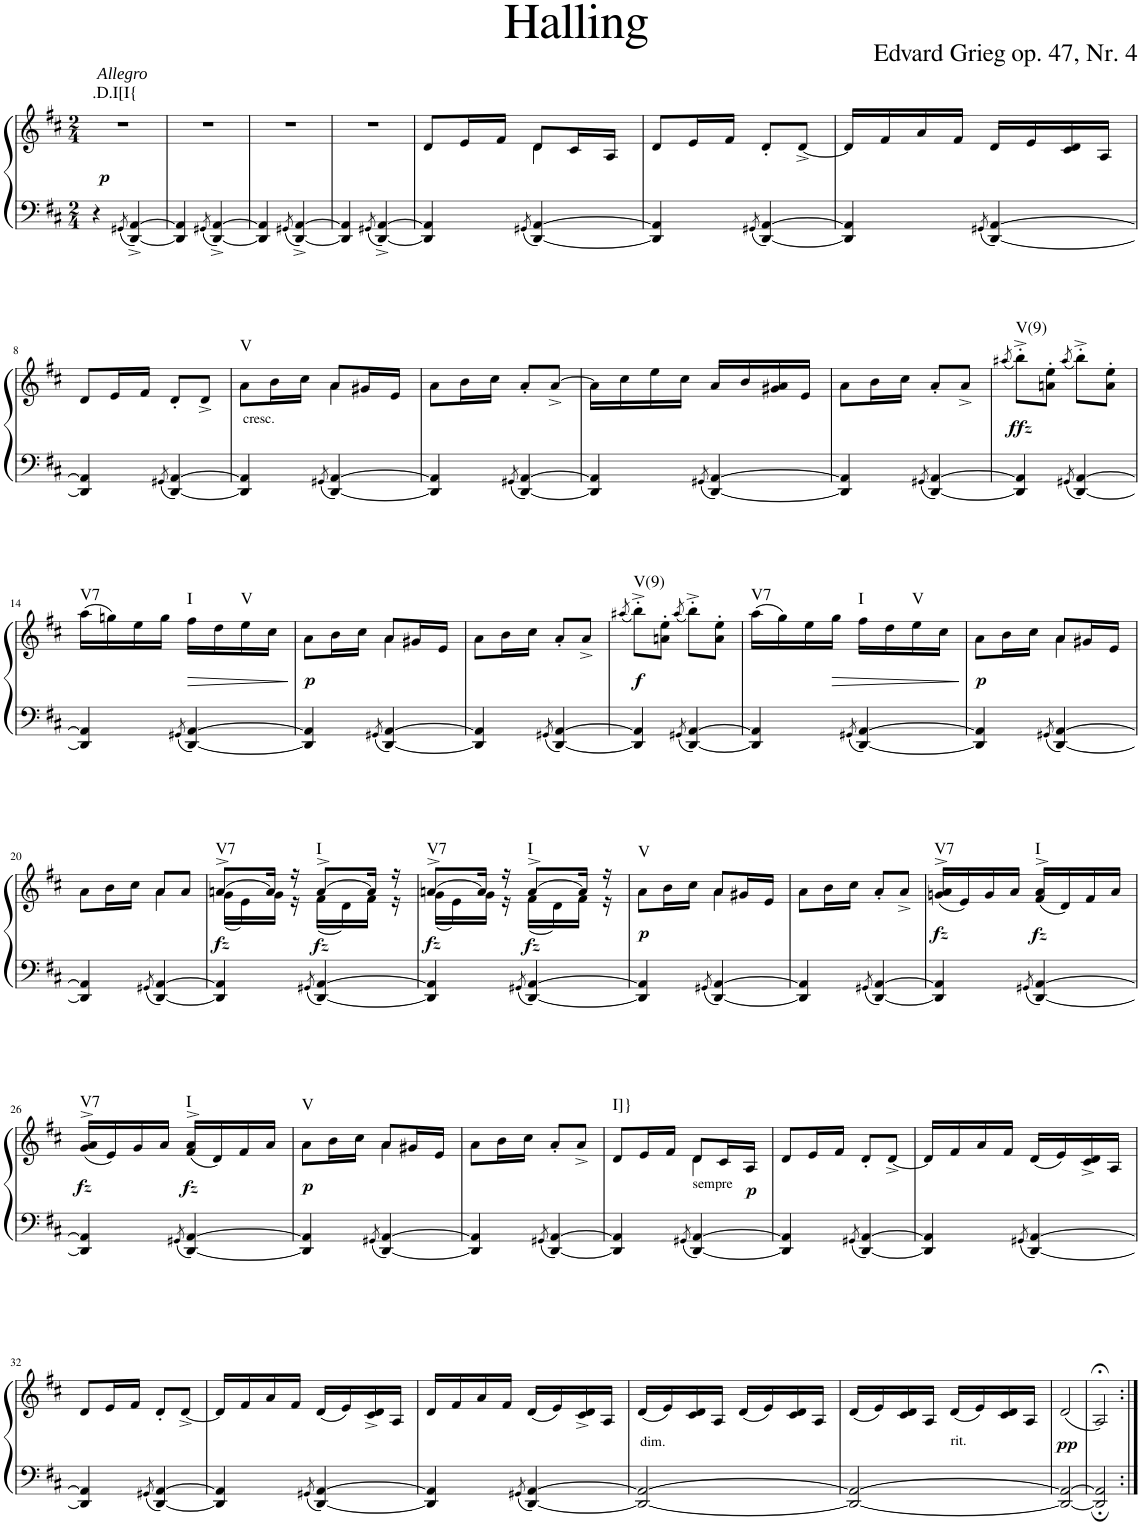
**kern	**kern	**dynam	**harte
*part1	*part1	*part1	*part1
*staff2	*staff1	*staff1/2	*
*I"Klavier linke Hand	*	*	*
*clefF4	*clefG2	*	*
*k[f#c#]	*k[f#c#]	*	*
*M2/4	*M2/4	*	*
=1	=1	=1	=1
!	!LO:TX:a:i:t=Allegro	!	!
!	!	!LO:DY:a=2	!LO:H:kt=.D.I[I{
4r	2r	p	N
8qGG#X/	.	.	.
[4DD/^ [4AA/^	.	.	.
=2	=2	=2	=2
4DD/] 4AA/]	2r	.	.
8qGG#X/	.	.	.
[4DD/^ [4AA/^	.	.	.
=3	=3	=3	=3
4DD/] 4AA/]	2r	.	.
8qGG#X/	.	.	.
[4DD/^ [4AA/^	.	.	.
=4	=4	=4	=4
4DD/] 4AA/]	2r	.	.
8qGG#X/	.	.	.
[4DD/^ [4AA/^	.	.	.
=5	=5	=5	=5
*	*^	*	*
4DD/] 4AA/]	8d/L	4ryy	.	.
.	16e/L	.	.	.
.	16f#/JJ	.	.	.
8qGG#X/	.	.	.	.
[4DD/ [4AA/	8d/L	4d\	.	.
.	16c#/L	.	.	.
.	16A/JJ	.	.	.
*	*v	*v	*	*
=6	=6	=6	=6
4DD/] 4AA/]	8d/L	.	.
.	16e/L	.	.
.	16f#/JJ	.	.
8qGG#X/	.	.	.
[4DD/ [4AA/	8d'/L	.	.
.	[8d^/J	.	.
=7	=7	=7	=7
4DD/] 4AA/]	16d/LL]	.	.
.	16f#/	.	.
.	16a/	.	.
.	16f#/JJ	.	.
8qGG#X/	.	.	.
[4DD/ [4AA/	16d/LL	.	.
.	16e/	.	.
.	16c#/ 16d/	.	.
.	16A/JJ	.	.
!!LO:LB:g=z
=8	=8	=8	=8
4DD/] 4AA/]	8d/L	.	.
.	16e/L	.	.
.	16f#/JJ	.	.
8qGG#X/	.	.	.
[4DD/ [4AA/	8d'/L	.	.
.	8d^/J	.	.
=9	=9	=9	=9
*	*^	*	*
!	!LO:TX:b:t=cresc.	!	!	!LO:H:kt=V
4DD/] 4AA/]	8a\L	4ryy	.	N
.	16b\L	.	.	.
.	16cc#\JJ	.	.	.
8qGG#X/	.	.	.	.
[4DD/ [4AA/	8a/L	4a\	.	.
.	16g#X/L	.	.	.
.	16e/JJ	.	.	.
*	*v	*v	*	*
=10	=10	=10	=10
4DD/] 4AA/]	8a\L	.	.
.	16b\L	.	.
.	16cc#\JJ	.	.
8qGG#X/	.	.	.
[4DD/ [4AA/	8a'/L	.	.
.	[8a^/J	.	.
=11	=11	=11	=11
4DD/] 4AA/]	16a\LL]	.	.
.	16cc#\	.	.
.	16ee\	.	.
.	16cc#\JJ	.	.
8qGG#X/	.	.	.
[4DD/ [4AA/	16a/LL	.	.
.	16b/	.	.
.	16g#X/ 16a/	.	.
.	16e/JJ	.	.
=12	=12	=12	=12
4DD/] 4AA/]	8a\L	.	.
.	16b\L	.	.
.	16cc#\JJ	.	.
8qGG#X/	.	.	.
[4DD/ [4AA/	8a'/L	.	.
.	8a^/J	.	.
=13	=13	=13	=13
.	(8qaa#X/	.	.
!	!	!LO:DY:b	!LO:H:kt=V(9)
4DD/] 4AA/]	8bb'^\L)	other-dynamics	N
.	8an\' 8ee\'J	.	.
8qGG#X/	(8qaa#/	.	.
[4DD/ [4AA/	8bb'^\L)	.	.
.	8a\' 8ee\'J	.	.
!!LO:LB:g=z
=14	=14	=14	=14
!	!	!	!LO:H:kt=V7
4DD/] 4AA/]	(16aa\LL	.	N
.	16ggn\)	.	.
.	16ee\	.	.
.	16gg\JJ	.	.
8qGG#X/	.	.	.
!	!	!LO:HP:b	!LO:H:kt=I
[4DD/ [4AA/	16ff#\LL	>	N
.	16dd\	.	.
!	!	!	!LO:H:kt=V
.	16ee\	.	N
.	16cc#\JJ	.	.
.	.	]	.
=15	=15	=15	=15
*	*^	*	*
!	!	!	!LO:DY:b	!
4DD/] 4AA/]	8a\L	4ryy	p	.
.	16b\L	.	.	.
.	16cc#\JJ	.	.	.
8qGG#X/	.	.	.	.
[4DD/ [4AA/	8a/L	4a\	.	.
.	16g#X/L	.	.	.
.	16e/JJ	.	.	.
*	*v	*v	*	*
=16	=16	=16	=16
4DD/] 4AA/]	8a\L	.	.
.	16b\L	.	.
.	16cc#\JJ	.	.
8qGG#X/	.	.	.
[4DD/ [4AA/	8a'/L	.	.
.	8a^/J	.	.
=17	=17	=17	=17
.	(8qaa#X/	.	.
!	!	!LO:DY:b	!LO:H:kt=V(9)
4DD/] 4AA/]	8bb'^\L)	f	N
.	8an\' 8ee\'J	.	.
8qGG#X/	(8qaa#/	.	.
[4DD/ [4AA/	8bb'^\L)	.	.
.	8a\' 8ee\'J	.	.
=18	=18	=18	=18
!	!	!	!LO:H:kt=V7
4DD/] 4AA/]	(16aa\LL	.	N
.	16gg\)	.	.
.	16ee\	.	.
!	!	!LO:HP:b	!
.	16gg\JJ	>	.
8qGG#X/	.	.	.
!	!	!	!LO:H:kt=I
[4DD/ [4AA/	16ff#\LL	.	N
.	16dd\	.	.
!	!	!	!LO:H:kt=V
.	16ee\	.	N
.	16cc#\JJ	.	.
.	.	]	.
=19	=19	=19	=19
*	*^	*	*
!	!	!	!LO:DY:b	!
4DD/] 4AA/]	8a\L	4ryy	p	.
.	16b\L	.	.	.
.	16cc#\JJ	.	.	.
8qGG#X/	.	.	.	.
[4DD/ [4AA/	8a/L	4a\	.	.
.	16g#X/L	.	.	.
.	16e/JJ	.	.	.
!!LO:LB:g=z	!!
=20	=20	=20	=20	=20
4DD/] 4AA/]	8a\L	4ryy	.	.
.	16b\L	.	.	.
.	16cc#\JJ	.	.	.
8qGG#X/	.	.	.	.
[4DD/ [4AA/	8a/L	4a\	.	.
.	8a/J	.	.	.
=21	=21	=21	=21	=21
!	!	!	!LO:DY:b	!LO:H:kt=V7
4DD/] 4AA/]	[8an^/L	(16g\LL	fz	N
.	.	16e\)	.	.
.	16a/Jk]	16g\JJ	.	.
.	16r	16r	.	.
8qGG#X/	.	.	.	.
!	!	!	!LO:DY:b	!LO:H:kt=I
[4DD/ [4AA/	[8a^/L	(16f#\LL	fz	N
.	.	16d\)	.	.
.	16a/Jk]	16f#\JJ	.	.
.	16r	16r	.	.
=22	=22	=22	=22	=22
!	!	!	!LO:DY:b	!LO:H:kt=V7
4DD/] 4AA/]	[8an^/L	(16g\LL	fz	N
.	.	16e\)	.	.
.	16a/Jk]	16g\JJ	.	.
.	16r	16r	.	.
8qGG#X/	.	.	.	.
!	!	!	!LO:DY:b	!LO:H:kt=I
[4DD/ [4AA/	[8a^/L	(16f#\LL	fz	N
.	.	16d\)	.	.
.	16a/Jk]	16f#\JJ	.	.
.	16r	16r	.	.
=23	=23	=23	=23	=23
!	!	!	!LO:DY:b	!LO:H:kt=V
4DD/] 4AA/]	8a\L	4ryy	p	N
.	16b\L	.	.	.
.	16cc#\JJ	.	.	.
8qGG#X/	.	.	.	.
[4DD/ [4AA/	8a/L	4a\	.	.
.	16g#X/L	.	.	.
.	16e/JJ	.	.	.
*	*v	*v	*	*
=24	=24	=24	=24
4DD/] 4AA/]	8a\L	.	.
.	16b\L	.	.
.	16cc#\JJ	.	.
8qGG#X/	.	.	.
[4DD/ [4AA/	8a'/L	.	.
.	8a^/J	.	.
=25	=25	=25	=25
!	!	!LO:DY:b	!LO:H:kt=V7
4DD/] 4AA/]	(16gn/^> 16a/^>LL	fz	N
.	16e/)	.	.
.	16g/	.	.
.	16a/JJ	.	.
8qGG#X/	.	.	.
!	!	!LO:DY:b	!LO:H:kt=I
[4DD/ [4AA/	(16f#/^> 16a/^>LL	fz	N
.	16d/)	.	.
.	16f#/	.	.
.	16a/JJ	.	.
!!LO:LB:g=z
=26	=26	=26	=26
!	!	!LO:DY:b	!LO:H:kt=V7
4DD/] 4AA/]	(16g/^> 16a/^>LL	fz	N
.	16e/)	.	.
.	16g/	.	.
.	16a/JJ	.	.
8qGG#X/	.	.	.
!	!	!LO:DY:b	!LO:H:kt=I
[4DD/ [4AA/	(16f#/^> 16a/^>LL	fz	N
.	16d/)	.	.
.	16f#/	.	.
.	16a/JJ	.	.
=27	=27	=27	=27
*	*^	*	*
!	!	!	!LO:DY:b	!LO:H:kt=V
4DD/] 4AA/]	8a\L	4ryy	p	N
.	16b\L	.	.	.
.	16cc#\JJ	.	.	.
8qGG#X/	.	.	.	.
[4DD/ [4AA/	8a/L	4a\	.	.
.	16g#X/L	.	.	.
.	16e/JJ	.	.	.
*	*v	*v	*	*
=28	=28	=28	=28
4DD/] 4AA/]	8a\L	.	.
.	16b\L	.	.
.	16cc#\JJ	.	.
8qGG#X/	.	.	.
[4DD/ [4AA/	8a'/L	.	.
.	8a^/J	.	.
=29	=29	=29	=29
*	*^	*	*
!	!	!	!	!LO:H:kt=I]}
4DD/] 4AA/]	8d/L	4ryy	.	N
.	16e/L	.	.	.
.	16f#/JJ	.	.	.
8qGG#X/	.	.	.	.
!	!LO:TX:b:t=sempre	!	!	!
[4DD/ [4AA/	8d/L	4d\	.	.
.	16c#/L	.	.	.
!	!	!	!LO:DY:b	!
.	16A/JJ	.	p	.
*	*v	*v	*	*
=30	=30	=30	=30
4DD/] 4AA/]	8d/L	.	.
.	16e/L	.	.
.	16f#/JJ	.	.
8qGG#X/	.	.	.
[4DD/ [4AA/	8d'/L	.	.
.	[8d^/J	.	.
=31	=31	=31	=31
4DD/] 4AA/]	16d/LL]	.	.
.	16f#/	.	.
.	16a/	.	.
.	16f#/JJ	.	.
8qGG#X/	.	.	.
[4DD/ [4AA/	(16d/LL	.	.
.	16e/)	.	.
.	16c#/^ 16d/^	.	.
.	16A/JJ	.	.
!!LO:LB:g=z
=32	=32	=32	=32
4DD/] 4AA/]	8d/L	.	.
.	16e/L	.	.
.	16f#/JJ	.	.
8qGG#X/	.	.	.
[4DD/ [4AA/	8d'/L	.	.
.	[8d^/J	.	.
=33	=33	=33	=33
4DD/] 4AA/]	16d/LL]	.	.
.	16f#/	.	.
.	16a/	.	.
.	16f#/JJ	.	.
8qGG#X/	.	.	.
[4DD/ [4AA/	(16d/LL	.	.
.	16e/)	.	.
.	16c#/^ 16d/^	.	.
.	16A/JJ	.	.
=34	=34	=34	=34
4DD/] 4AA/]	16d/LL	.	.
.	16f#/	.	.
.	16a/	.	.
.	16f#/JJ	.	.
8qGG#X/	.	.	.
[4DD/ [4AA/	(16d/LL	.	.
.	16e/)	.	.
.	16c#/^ 16d/^	.	.
.	16A/JJ	.	.
=35	=35	=35	=35
!	!LO:TX:b:t=dim.	!	!
2DD/_ 2AA/_	(16d/LL	.	.
.	16e/)	.	.
.	16c#/ 16d/	.	.
.	16A/JJ	.	.
.	(16d/LL	.	.
.	16e/)	.	.
.	16c#/ 16d/	.	.
.	16A/JJ	.	.
=36	=36	=36	=36
2DD/_ 2AA/_	(16d/LL	.	.
.	16e/)	.	.
.	16c#/ 16d/	.	.
.	16A/JJ	.	.
!	!LO:TX:b:t=rit.	!	!
.	(16d/LL	.	.
.	16e/)	.	.
.	16c#/ 16d/	.	.
.	16A/JJ	.	.
=37	=37	=37	=37
!	!	!LO:DY:b	!
2DD/_ 2AA/_	(2d/	pp	.
=38	=38	=38	=38
2DD/]; 2AA/];	2A;</)	.	.
=:|!	=:|!	=:|!	=:|!
*-	*-	*-	*-
